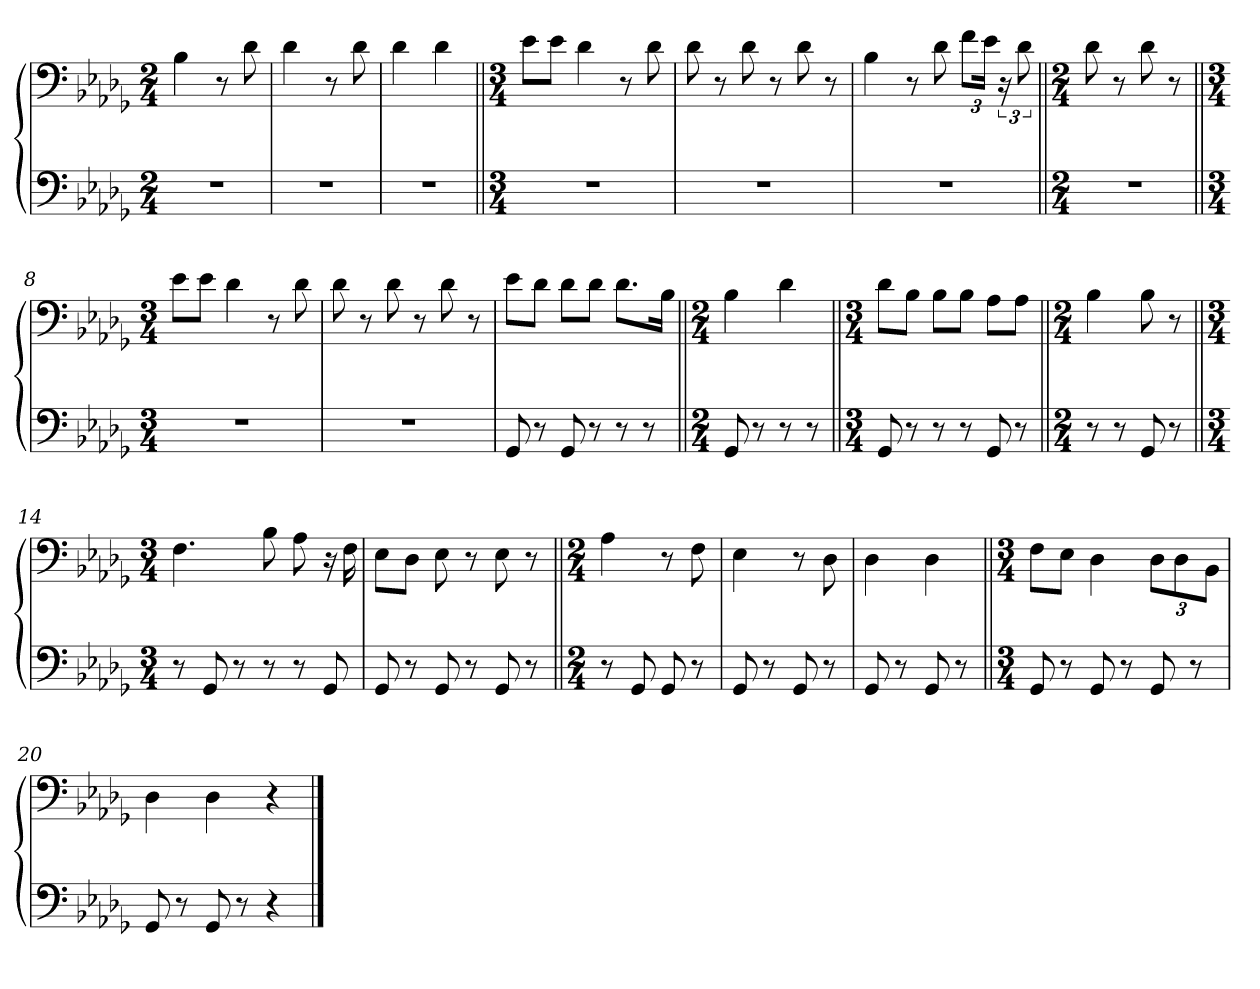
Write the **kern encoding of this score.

**kern	**kern
*part1	*part1
*staff2	*staff1
*clefF4	*clefF4
*k[b-e-a-d-g-]	*k[b-e-a-d-g-]
*M2/4	*M2/4
=1	=1
2r	4B-\
.	8r
.	8d-\
=2	=2
2r	4d-\
.	8r
.	8d-\
=3	=3
2r	4d-\
.	4d-\
=4||	=4||
*M3/4	*M3/4
2.r	8e-\L
.	8e-\J
.	4d-\
.	8r
.	8d-\
=5	=5
2.r	8d-\
.	8r
.	8d-\
.	8r
.	8d-\
.	8r
=6	=6
2.r	4B-\
.	8r
.	8d-\
.	12f\L
.	24e-\Jk
.	24r
.	12d-\
=7||	=7||
*M2/4	*M2/4
2r	8d-\
.	8r
.	8d-\
.	8r
=8||	=8||
*M3/4	*M3/4
2.r	8e-\L
.	8e-\J
.	4d-\
.	8r
.	8d-\
=9	=9
2.r	8d-\
.	8r
.	8d-\
.	8r
.	8d-\
.	8r
=10	=10
8GG-/	8e-\L
8r	8d-\J
8GG-/	8d-\L
8r	8d-\J
8r	8.d-\L
8r	.
.	16B-\Jk
=11||	=11||
*M2/4	*M2/4
8GG-/	4B-\
8r	.
8r	4d-\
8r	.
=12||	=12||
*M3/4	*M3/4
8GG-/	8d-\L
8r	8B-\J
8r	8B-\L
8r	8B-\J
8GG-/	8A-\L
8r	8A-\J
=13||	=13||
*M2/4	*M2/4
8r	4B-\
8r	.
8GG-/	8B-\
8r	8r
=14||	=14||
*M3/4	*M3/4
8r	4.F\
8GG-/	.
8r	.
8r	8B-\
8r	8A-\
8GG-/	16r
.	16F\
=15	=15
8GG-/	8E-\L
8r	8D-\J
8GG-/	8E-\
8r	8r
8GG-/	8E-\
8r	8r
=16||	=16||
*M2/4	*M2/4
8r	4A-\
8GG-/	.
8GG-/	8r
8r	8F\
=17	=17
8GG-/	4E-\
8r	.
8GG-/	8r
8r	8D-\
=18	=18
8GG-/	4D-\
8r	.
8GG-/	4D-\
8r	.
=19||	=19||
*M3/4	*M3/4
8GG-/	8F\L
8r	8E-\J
8GG-/	4D-\
8r	.
8GG-/	12D-\L
.	12D-\
8r	.
.	12BB-\J
=20	=20
8GG-/	4D-\
8r	.
8GG-/	4D-\
8r	.
4r	4r
==	==
*-	*-
